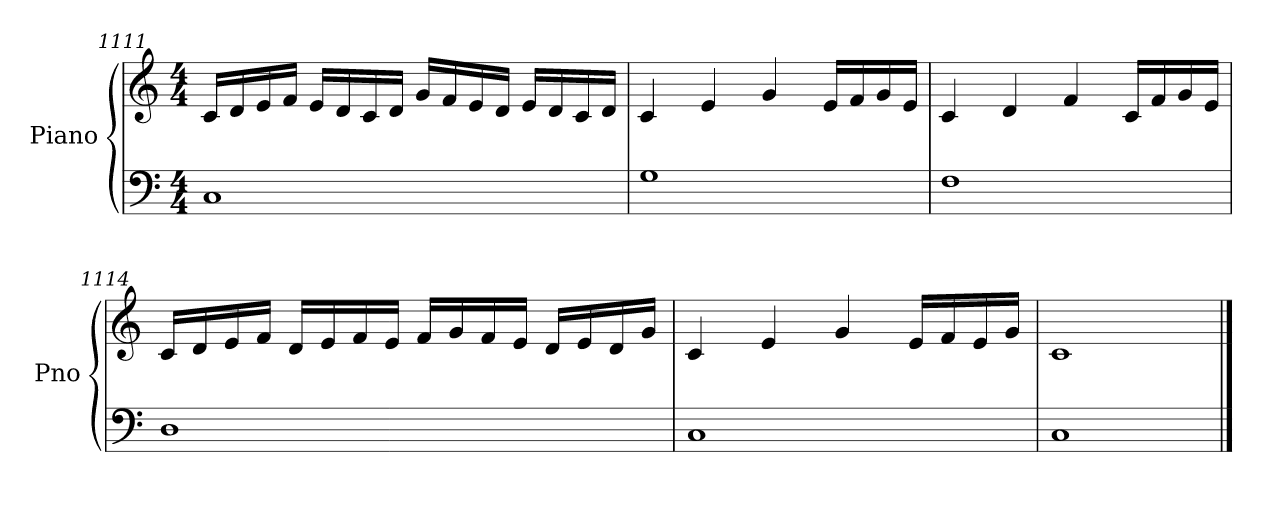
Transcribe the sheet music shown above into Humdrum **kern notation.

**kern	**kern
*part1	*part1
*staff2	*staff1
*I"Piano	*
*I'Pno	*
!!LO:LB:g=z
*clefF4	*clefG2
*k[]	*k[]
*M4/4	*M4/4
=1111	=1111
1C	16c/LL
.	16d/
.	16e/
.	16f/JJ
.	16e/LL
.	16d/
.	16c/
.	16d/JJ
.	16g/LL
.	16f/
.	16e/
.	16d/JJ
.	16e/LL
.	16d/
.	16c/
.	16d/JJ
=1112	=1112
1G	4c/
.	4e/
.	4g/
.	16e/LL
.	16f/
.	16g/
.	16e/JJ
=1113	=1113
1F	4c/
.	4d/
.	4f/
.	16c/LL
.	16f/
.	16g/
.	16e/JJ
!!LO:LB:g=z
=1114	=1114
1D	16c/LL
.	16d/
.	16e/
.	16f/JJ
.	16d/LL
.	16e/
.	16f/
.	16e/JJ
.	16f/LL
.	16g/
.	16f/
.	16e/JJ
.	16d/LL
.	16e/
.	16d/
.	16g/JJ
=1115	=1115
1C	4c/
.	4e/
.	4g/
.	16e/LL
.	16f/
.	16e/
.	16g/JJ
=1116	=1116
1C	1c
==	==
*-	*-
